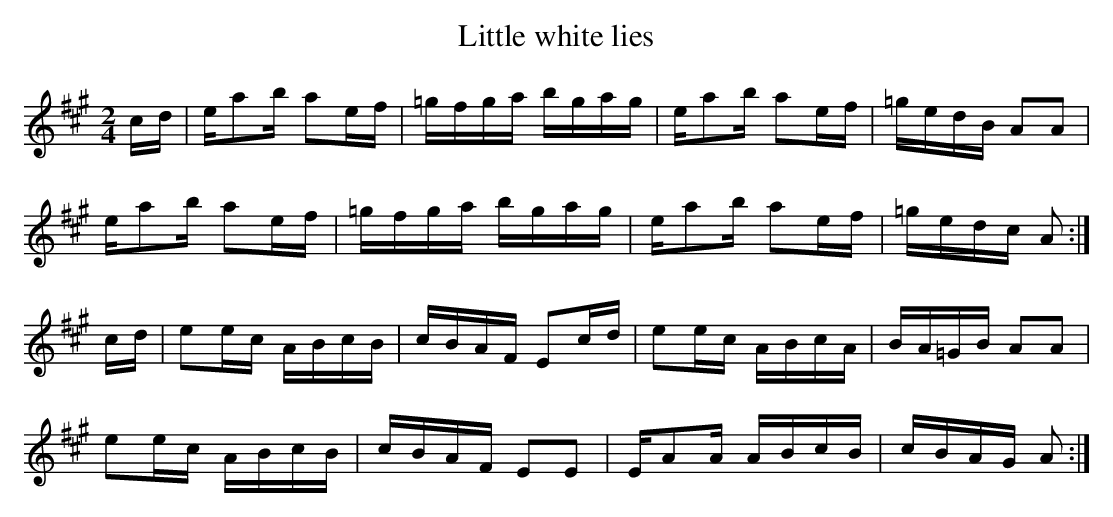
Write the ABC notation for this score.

X:1
T:Little white lies
M:2/4
L:1/16
K:A
cd | ea2b a2ef | =gfga bgag | ea2b a2ef| =gedB A2A2|!
ea2b a2ef | =gfga bgag | ea2b a2ef| =gedc A2:|]!
cd | e2ec ABcB | cBAF E2cd | e2ec ABcA | BA=GB A2A2|!
e2ec ABcB | cBAF E2E2 | EA2A ABcB | cBAG A2:|]!
